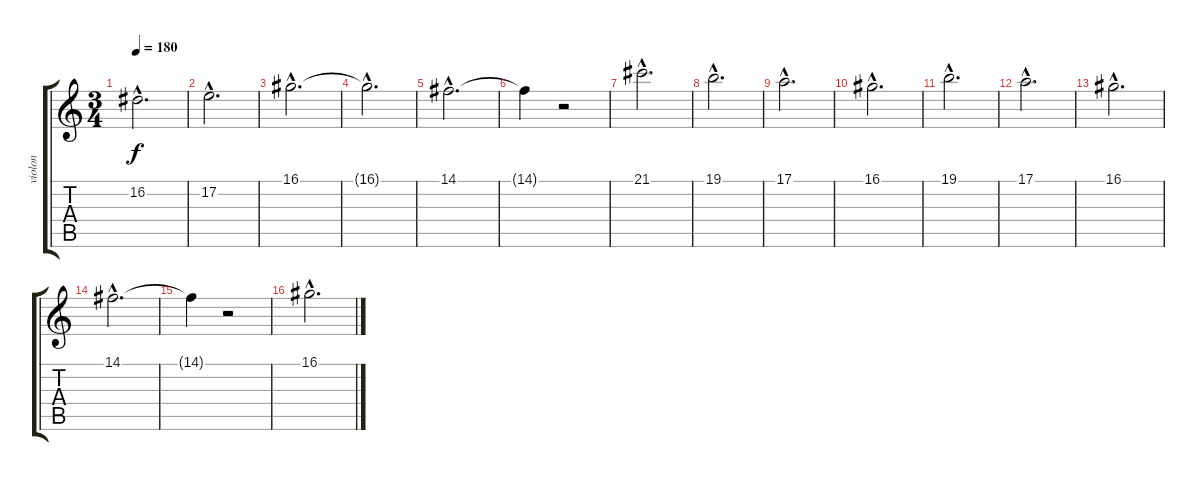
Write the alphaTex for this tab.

\track ("violon" "violon") {instrument violin}
\staff {score tabs}
\tuning (E4 B3 G3 D3 A2 E2) {hide}
\ts (3 4)
\tempo 180
\clef g2
\ks c
16.2{hac}.2{d dy f} |
17.2{hac}.2{d} |
16.1{hac}.2{d} |
16.1{hac t}.2{d} |
14.1{hac}.2{d} |
14.1{t}.4 r.2 |
21.1{hac}.2{d} |
19.1{hac}.2{d} |
17.1{hac}.2{d} |
16.1{hac}.2{d} |
19.1{hac}.2{d} |
17.1{hac}.2{d} |
16.1{hac}.2{d} |
14.1{hac}.2{d} |
14.1{t}.4 r.2 |
16.1{hac}.2{d}
